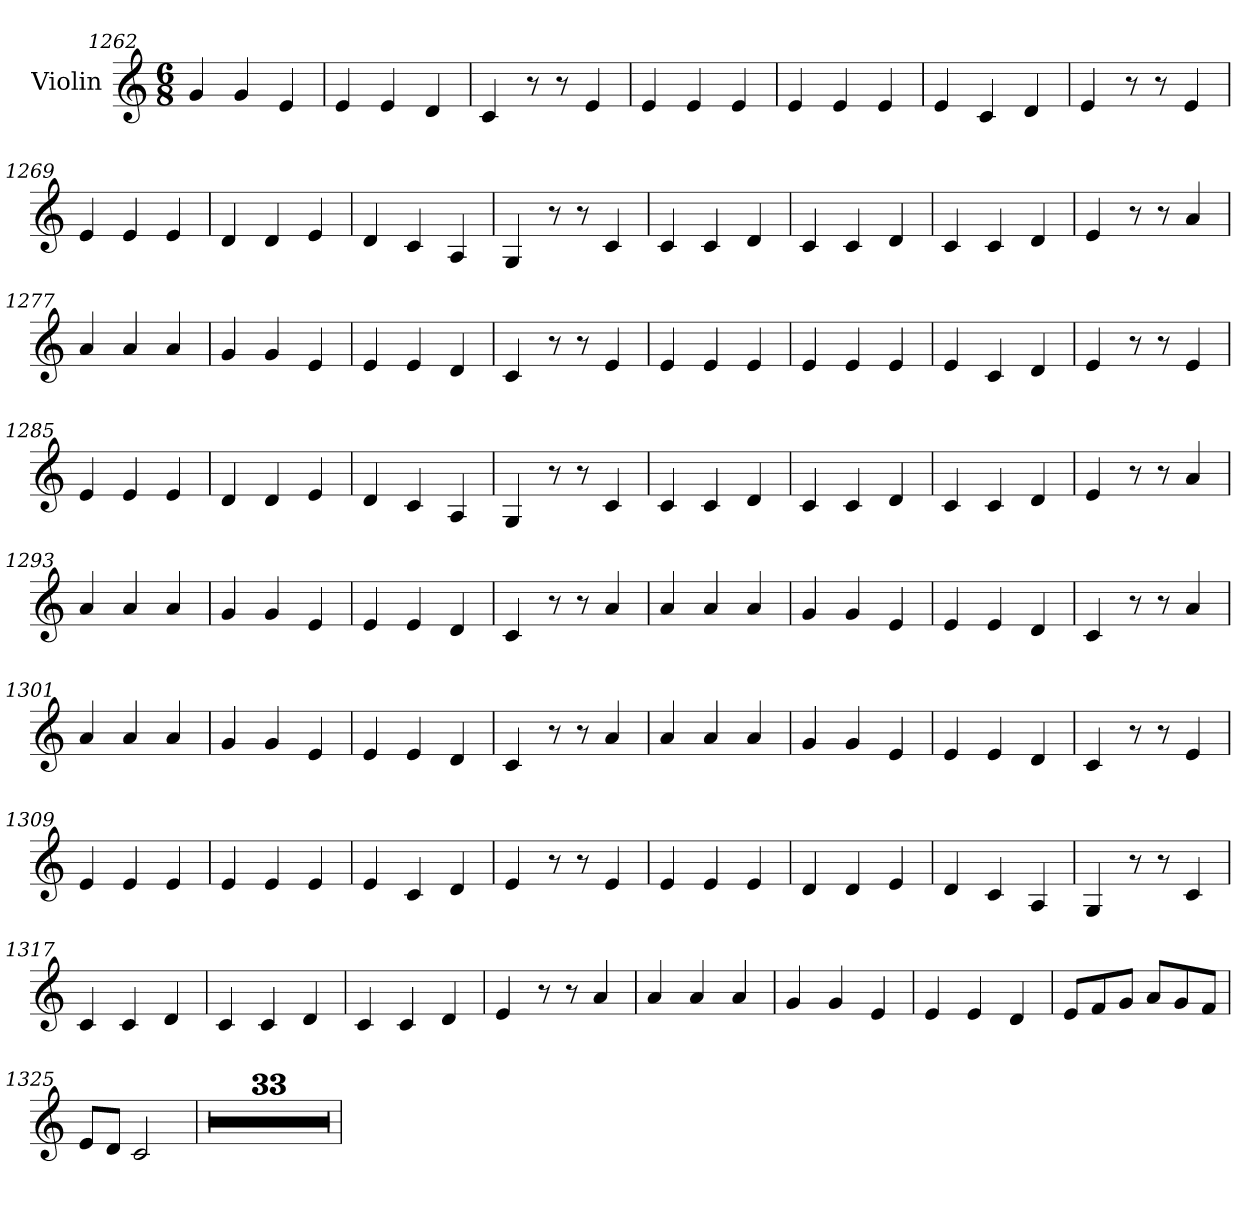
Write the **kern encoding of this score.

**kern
*part1
*staff1
*I"Violin
*clefG2
*k[]
*C:
*M6/8
=1262
4g/
4g/
4e/
!!LO:PB:g=z
=1263
4e/
4e/
4d/
!!LO:PB:g=z
=1264
4c/
8r
8r
4e/
=1265
4e/
4e/
4e/
=1266
4e/
4e/
4e/
=1267
4e/
4c/
4d/
=1268
4e/
8r
8r
4e/
=1269
4e/
4e/
4e/
!!LO:PB:g=z
=1270
4d/
4d/
4e/
!!LO:PB:g=z
=1271
4d/
4c/
4A/
=1272
4G/
8r
8r
4c/
=1273
4c/
4c/
4d/
=1274
4c/
4c/
4d/
=1275
4c/
4c/
4d/
=1276
4e/
8r
8r
4a/
=1277
4a/
4a/
4a/
!!LO:PB:g=z
=1278
4g/
4g/
4e/
=1279
4e/
4e/
4d/
=1280
4c/
8r
8r
4e/
=1281
4e/
4e/
4e/
=1282
4e/
4e/
4e/
=1283
4e/
4c/
4d/
!!LO:PB:g=z
=1284
4e/
8r
8r
4e/
!!LO:PB:g=z
=1285
4e/
4e/
4e/
=1286
4d/
4d/
4e/
=1287
4d/
4c/
4A/
=1288
4G/
8r
8r
4c/
=1289
4c/
4c/
4d/
=1290
4c/
4c/
4d/
!!LO:PB:g=z
=1291
4c/
4c/
4d/
!!LO:PB:g=z
=1292
4e/
8r
8r
4a/
=1293
4a/
4a/
4a/
=1294
4g/
4g/
4e/
=1295
4e/
4e/
4d/
=1296
4c/
8r
8r
4a/
=1297
4a/
4a/
4a/
!!LO:PB:g=z
=1298
4g/
4g/
4e/
!!LO:PB:g=z
=1299
4e/
4e/
4d/
=1300
4c/
8r
8r
4a/
=1301
4a/
4a/
4a/
=1302
4g/
4g/
4e/
=1303
4e/
4e/
4d/
=1304
4c/
8r
8r
4a/
!!LO:PB:g=z
=1305
4a/
4a/
4a/
!!LO:PB:g=z
=1306
4g/
4g/
4e/
=1307
4e/
4e/
4d/
=1308
4c/
8r
8r
4e/
=1309
4e/
4e/
4e/
=1310
4e/
4e/
4e/
=1311
4e/
4c/
4d/
!!LO:PB:g=z
=1312
4e/
8r
8r
4e/
!!LO:PB:g=z
=1313
4e/
4e/
4e/
=1314
4d/
4d/
4e/
=1315
4d/
4c/
4A/
=1316
4G/
8r
8r
4c/
=1317
4c/
4c/
4d/
=1318
4c/
4c/
4d/
!!LO:PB:g=z
=1319
4c/
4c/
4d/
!!LO:PB:g=z
=1320
4e/
8r
8r
4a/
=1321
4a/
4a/
4a/
=1322
4g/
4g/
4e/
=1323
4e/
4e/
4d/
=1324
8e/L
8f/
8g/J
8a/L
8g/
8f/J
=1325
8e/L
8d/J
2c/
!!LO:PB:g=z
=1326
2.r
!!LO:PB:g=z
=1327
2.r
=1328
2.r
=1329
2.r
=1330
2.r
=1331
2.r
=1332
2.r
=1333
2.r
=1334
2.r
!!LO:PB:g=z
=1335
2.r
=1336
2.r
=1337
2.r
=1338
2.r
=1339
2.r
=1340
2.r
=1341
2.r
!!LO:PB:g=z
=1342
2.r
!!LO:PB:g=z
=1343
2.r
=1344
2.r
=1345
2.r
=1346
2.r
=1347
2.r
=1348
2.r
=1349
2.r
!!LO:PB:g=z
=1350
2.r
!!LO:PB:g=z
=1351
2.r
=1352
2.r
=1353
2.r
=1354
2.r
=1355
2.r
=1356
2.r
=1357
2.r
!!LO:PB:g=z
=1358
2.r
=
*-
